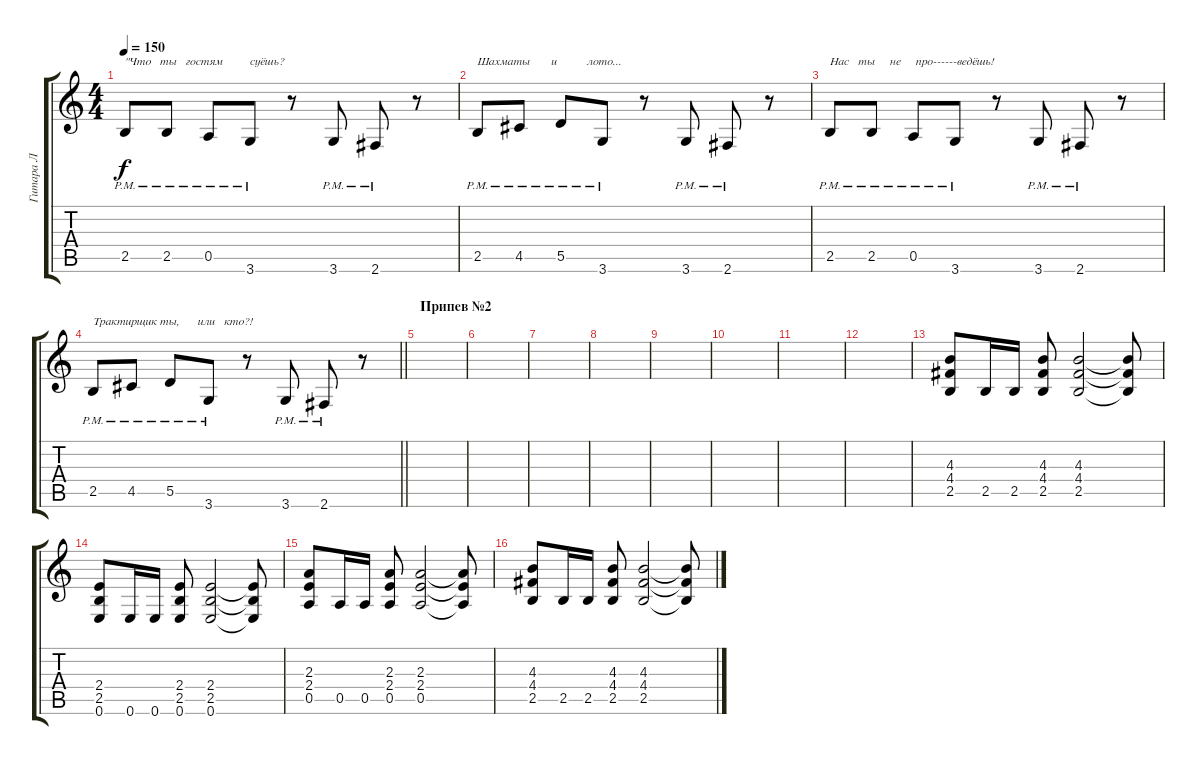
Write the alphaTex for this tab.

\track ("Гитара Л" "Гитара Л") {instrument distortionguitar}
\staff {score tabs}
\tuning (E4 B3 G3 D3 A2 E2) {hide}
\ts (4 4)
\tempo 150
\clef g2
\ks c
2.5{pm}.8{txt "\"Что   ты   гостям         суёшь?" dy f} 2.5{pm}.8 0.5{pm}.8 3.6{pm}.8 r.8 3.6{pm}.8 2.6{pm}.8 r.8 |
2.5{pm}.8{txt "Шахматы       и          лото..."} 4.5{pm}.8 5.5{pm}.8 3.6{pm}.8 r.8 3.6{pm}.8 2.6{pm}.8 r.8 |
2.5{pm}.8{txt "Нас   ты     не     про------ведёшь! "} 2.5{pm}.8 0.5{pm}.8 3.6{pm}.8 r.8 3.6{pm}.8 2.6{pm}.8 r.8 |
\barLineRight lightlight
2.5{pm}.8{txt "Трактирщик ты,      или   кто?!"} 4.5{pm}.8 5.5{pm}.8 3.6{pm}.8 r.8 3.6{pm}.8 2.6{pm}.8 r.8 |
\section ("" "Припев №2")
|
|
|
|
|
|
|
|
(4.3 4.4 2.5).8{volume 9} 2.5.16 2.5.16 (4.3 4.4 2.5).8 (4.3 4.4 2.5).2 (4.3{t} 4.4{t} 2.5{t}).8 |
(2.4 2.5 0.6).8 0.6.16 0.6.16 (2.4 2.5 0.6).8 (2.4 2.5 0.6).2 (2.4{t} 2.5{t} 0.6{t}).8 |
(2.3 2.4 0.5).8 0.5.16 0.5.16 (2.3 2.4 0.5).8 (2.3 2.4 0.5).2 (2.3{t} 2.4{t} 0.5{t}).8 |
(4.3 4.4 2.5).8 2.5.16 2.5.16 (4.3 4.4 2.5).8 (4.3 4.4 2.5).2 (4.3{t} 4.4{t} 2.5{t}).8
